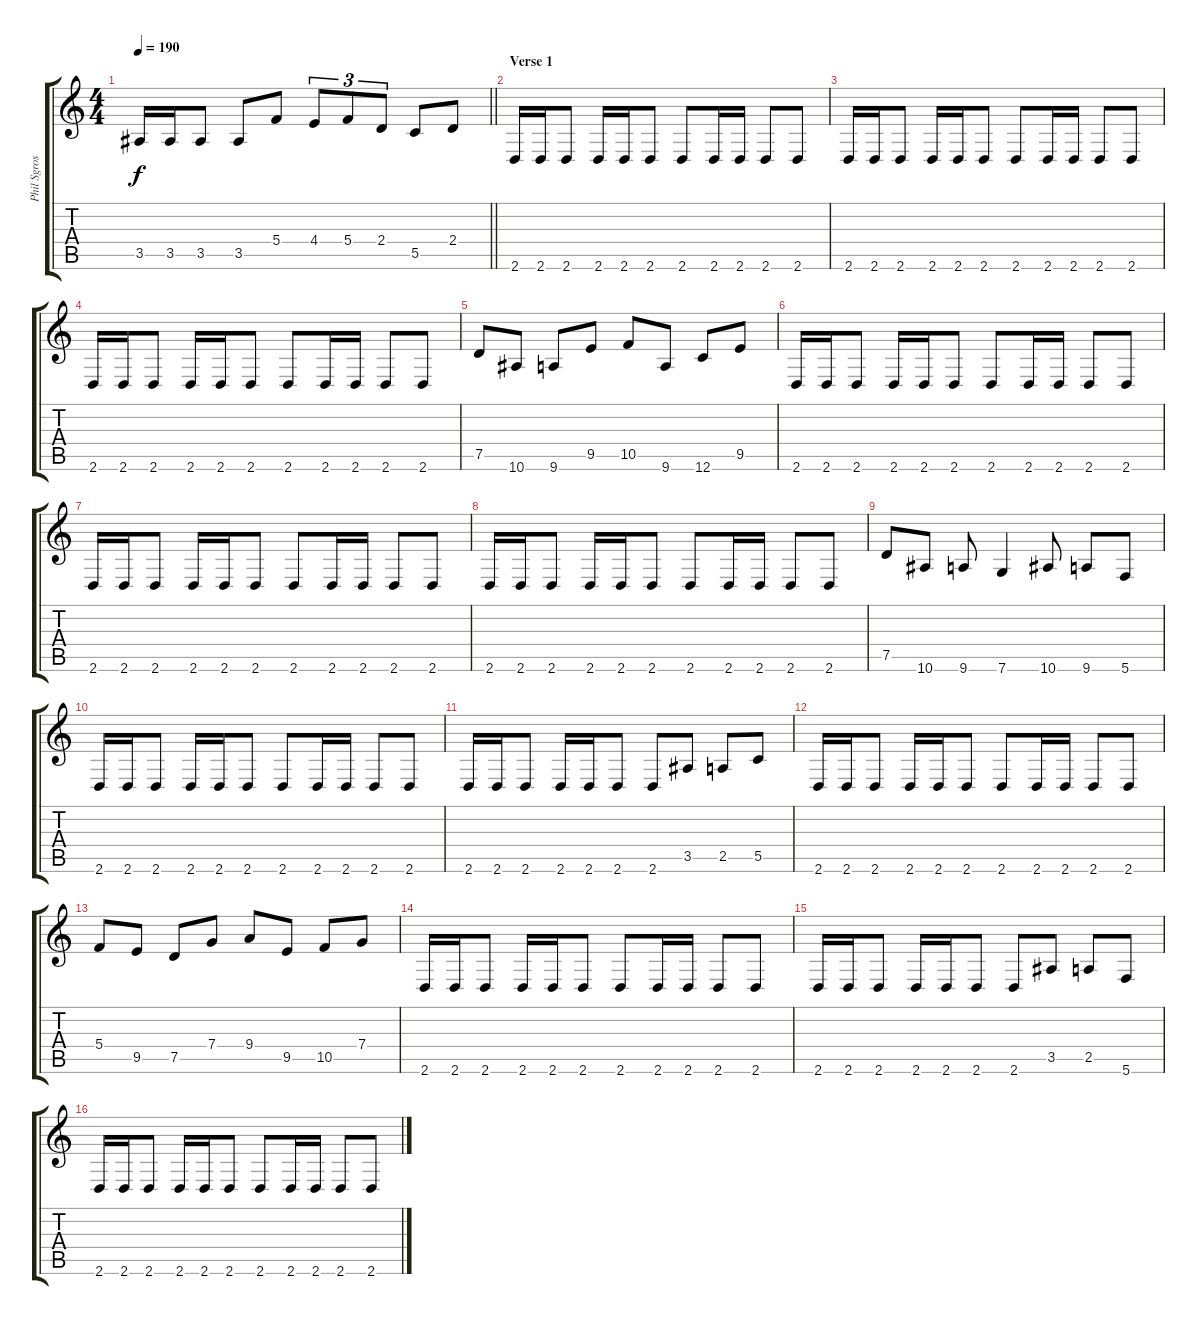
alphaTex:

\track ("Phil Sgrosso" "Phil Sgros") {instrument distortionguitar}
\staff {score tabs}
\tuning (D4 A3 F3 C3 G2 C2) {hide}
\ts (4 4)
\tempo 190
\clef g2
\barLineRight lightlight
\ks c
3.5.16{dy f} 3.5.16 3.5.8 3.5.8 5.4.8 4.4.8{tu (3 2)} 5.4.8{tu (3 2)} 2.4.8{tu (3 2)} 5.5.8 2.4.8 |
\section ("" "Verse 1")
2.6.16 2.6.16 2.6.8 2.6.16 2.6.16 2.6.8 2.6.8 2.6.16 2.6.16 2.6.8 2.6.8 |
2.6.16 2.6.16 2.6.8 2.6.16 2.6.16 2.6.8 2.6.8 2.6.16 2.6.16 2.6.8 2.6.8 |
2.6.16 2.6.16 2.6.8 2.6.16 2.6.16 2.6.8 2.6.8 2.6.16 2.6.16 2.6.8 2.6.8 |
7.5.8 10.6.8 9.6.8 9.5.8 10.5.8 9.6.8 12.6.8 9.5.8 |
2.6.16 2.6.16 2.6.8 2.6.16 2.6.16 2.6.8 2.6.8 2.6.16 2.6.16 2.6.8 2.6.8 |
2.6.16 2.6.16 2.6.8 2.6.16 2.6.16 2.6.8 2.6.8 2.6.16 2.6.16 2.6.8 2.6.8 |
2.6.16 2.6.16 2.6.8 2.6.16 2.6.16 2.6.8 2.6.8 2.6.16 2.6.16 2.6.8 2.6.8 |
7.5.8 10.6.8 9.6.8 7.6.4 10.6.8 9.6.8 5.6.8 |
2.6.16 2.6.16 2.6.8 2.6.16 2.6.16 2.6.8 2.6.8 2.6.16 2.6.16 2.6.8 2.6.8 |
2.6.16 2.6.16 2.6.8 2.6.16 2.6.16 2.6.8 2.6.8 3.5.8 2.5.8 5.5.8 |
2.6.16 2.6.16 2.6.8 2.6.16 2.6.16 2.6.8 2.6.8 2.6.16 2.6.16 2.6.8 2.6.8 |
5.4.8 9.5.8 7.5.8 7.4.8 9.4.8 9.5.8 10.5.8 7.4.8 |
2.6.16 2.6.16 2.6.8 2.6.16 2.6.16 2.6.8 2.6.8 2.6.16 2.6.16 2.6.8 2.6.8 |
2.6.16 2.6.16 2.6.8 2.6.16 2.6.16 2.6.8 2.6.8 3.5.8 2.5.8 5.6.8 |
2.6.16 2.6.16 2.6.8 2.6.16 2.6.16 2.6.8 2.6.8 2.6.16 2.6.16 2.6.8 2.6.8
